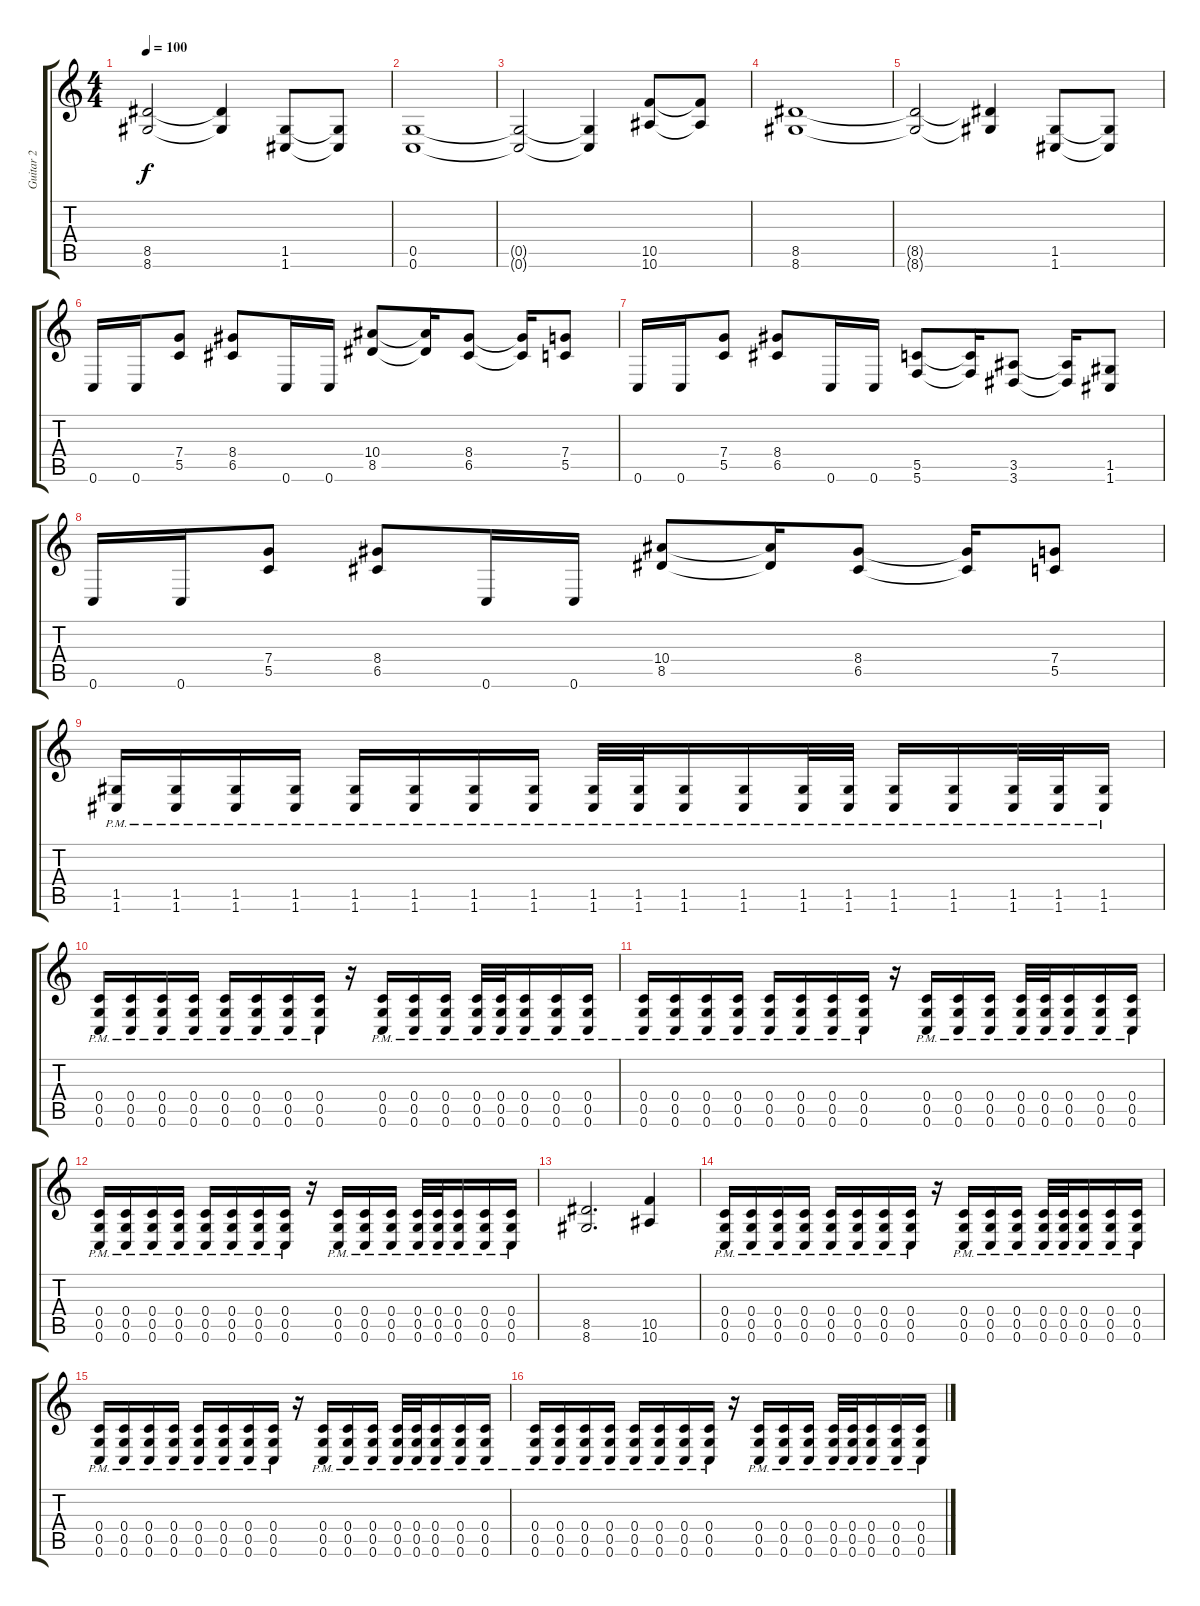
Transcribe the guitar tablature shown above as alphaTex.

\track ("Guitar 2" "Guitar 2") {instrument distortionguitar}
\staff {score tabs}
\tuning (D4 A3 F3 C3 G2 C2) {hide}
\ts (4 4)
\tempo 100
\clef g2
\ks c
(8.5{t} 8.6{t}).2{dy f} (8.5{t} 8.6{t}).4 (1.5 1.6).8 (1.5{t} 1.6{t}).8 |
(0.5 0.6).1 |
(0.5{t} 0.6{t}).2 (0.5{t} 0.6{t}).4 (10.5 10.6).8 (10.5{t} 10.6{t}).8 |
(8.5 8.6).1 |
(8.5{t} 8.6{t}).2 (8.5{t} 8.6{t}).4 (1.5 1.6).8 (1.5{t} 1.6{t}).8 |
0.6.16 0.6.16 (7.4 5.5).8 (8.4 6.5).8 0.6.16 0.6.16 (10.4 8.5).8 (10.4{t} 8.5{t}).16 (8.4 6.5).8 (8.4{t} 6.5{t}).16 (7.4 5.5).8 |
0.6.16 0.6.16 (7.4 5.5).8 (8.4 6.5).8 0.6.16 0.6.16 (5.5 5.6).8 (5.5{t} 5.6{t}).16 (3.5 3.6).8 (3.5{t} 3.6{t}).16 (1.5 1.6).8 |
0.6.16 0.6.16 (7.4 5.5).8 (8.4 6.5).8 0.6.16 0.6.16 (10.4 8.5).8 (10.4{t} 8.5{t}).16 (8.4 6.5).8 (8.4{t} 6.5{t}).16 (7.4 5.5).8 |
(1.5{pm} 1.6{pm}).16 (1.5{pm} 1.6{pm}).16 (1.5{pm} 1.6{pm}).16 (1.5{pm} 1.6{pm}).16 (1.5{pm} 1.6{pm}).16 (1.5{pm} 1.6{pm}).16 (1.5{pm} 1.6{pm}).16 (1.5{pm} 1.6{pm}).16 (1.5{pm} 1.6{pm}).32 (1.5{pm} 1.6{pm}).32 (1.5{pm} 1.6{pm}).16 (1.5{pm} 1.6{pm}).16 (1.5{pm} 1.6{pm}).32 (1.5{pm} 1.6{pm}).32 (1.5{pm} 1.6{pm}).16 (1.5{pm} 1.6{pm}).16 (1.5{pm} 1.6{pm}).32 (1.5{pm} 1.6{pm}).32 (1.5{pm} 1.6{pm}).16 |
(0.4{pm} 0.5{pm} 0.6{pm}).16 (0.4{pm} 0.5{pm} 0.6{pm}).16 (0.4{pm} 0.5{pm} 0.6{pm}).16 (0.4{pm} 0.5{pm} 0.6{pm}).16 (0.4{pm} 0.5{pm} 0.6{pm}).16 (0.4{pm} 0.5{pm} 0.6{pm}).16 (0.4{pm} 0.5{pm} 0.6{pm}).16 (0.4{pm} 0.5{pm} 0.6{pm}).16 r.16 (0.4{pm} 0.5{pm} 0.6{pm}).16 (0.4{pm} 0.5{pm} 0.6{pm}).16 (0.4{pm} 0.5{pm} 0.6{pm}).16 (0.4{pm} 0.5{pm} 0.6{pm}).32 (0.4{pm} 0.5{pm} 0.6{pm}).32 (0.4{pm} 0.5{pm} 0.6{pm}).16 (0.4{pm} 0.5{pm} 0.6{pm}).16 (0.4{pm} 0.5{pm} 0.6{pm}).16 |
(0.4{pm} 0.5{pm} 0.6{pm}).16 (0.4{pm} 0.5{pm} 0.6{pm}).16 (0.4{pm} 0.5{pm} 0.6{pm}).16 (0.4{pm} 0.5{pm} 0.6{pm}).16 (0.4{pm} 0.5{pm} 0.6{pm}).16 (0.4{pm} 0.5{pm} 0.6{pm}).16 (0.4{pm} 0.5{pm} 0.6{pm}).16 (0.4{pm} 0.5{pm} 0.6{pm}).16 r.16 (0.4{pm} 0.5{pm} 0.6{pm}).16 (0.4{pm} 0.5{pm} 0.6{pm}).16 (0.4{pm} 0.5{pm} 0.6{pm}).16 (0.4{pm} 0.5{pm} 0.6{pm}).32 (0.4{pm} 0.5{pm} 0.6{pm}).32 (0.4{pm} 0.5{pm} 0.6{pm}).16 (0.4{pm} 0.5{pm} 0.6{pm}).16 (0.4{pm} 0.5{pm} 0.6{pm}).16 |
(0.4{pm} 0.5{pm} 0.6{pm}).16 (0.4{pm} 0.5{pm} 0.6{pm}).16 (0.4{pm} 0.5{pm} 0.6{pm}).16 (0.4{pm} 0.5{pm} 0.6{pm}).16 (0.4{pm} 0.5{pm} 0.6{pm}).16 (0.4{pm} 0.5{pm} 0.6{pm}).16 (0.4{pm} 0.5{pm} 0.6{pm}).16 (0.4{pm} 0.5{pm} 0.6{pm}).16 r.16 (0.4{pm} 0.5{pm} 0.6{pm}).16 (0.4{pm} 0.5{pm} 0.6{pm}).16 (0.4{pm} 0.5{pm} 0.6{pm}).16 (0.4{pm} 0.5{pm} 0.6{pm}).32 (0.4{pm} 0.5{pm} 0.6{pm}).32 (0.4{pm} 0.5{pm} 0.6{pm}).16 (0.4{pm} 0.5{pm} 0.6{pm}).16 (0.4{pm} 0.5{pm} 0.6{pm}).16 |
(8.5 8.6).2{d} (10.5 10.6).4 |
(0.4{pm} 0.5{pm} 0.6{pm}).16 (0.4{pm} 0.5{pm} 0.6{pm}).16 (0.4{pm} 0.5{pm} 0.6{pm}).16 (0.4{pm} 0.5{pm} 0.6{pm}).16 (0.4{pm} 0.5{pm} 0.6{pm}).16 (0.4{pm} 0.5{pm} 0.6{pm}).16 (0.4{pm} 0.5{pm} 0.6{pm}).16 (0.4{pm} 0.5{pm} 0.6{pm}).16 r.16 (0.4{pm} 0.5{pm} 0.6{pm}).16 (0.4{pm} 0.5{pm} 0.6{pm}).16 (0.4{pm} 0.5{pm} 0.6{pm}).16 (0.4{pm} 0.5{pm} 0.6{pm}).32 (0.4{pm} 0.5{pm} 0.6{pm}).32 (0.4{pm} 0.5{pm} 0.6{pm}).16 (0.4{pm} 0.5{pm} 0.6{pm}).16 (0.4{pm} 0.5{pm} 0.6{pm}).16 |
(0.4{pm} 0.5{pm} 0.6{pm}).16 (0.4{pm} 0.5{pm} 0.6{pm}).16 (0.4{pm} 0.5{pm} 0.6{pm}).16 (0.4{pm} 0.5{pm} 0.6{pm}).16 (0.4{pm} 0.5{pm} 0.6{pm}).16 (0.4{pm} 0.5{pm} 0.6{pm}).16 (0.4{pm} 0.5{pm} 0.6{pm}).16 (0.4{pm} 0.5{pm} 0.6{pm}).16 r.16 (0.4{pm} 0.5{pm} 0.6{pm}).16 (0.4{pm} 0.5{pm} 0.6{pm}).16 (0.4{pm} 0.5{pm} 0.6{pm}).16 (0.4{pm} 0.5{pm} 0.6{pm}).32 (0.4{pm} 0.5{pm} 0.6{pm}).32 (0.4{pm} 0.5{pm} 0.6{pm}).16 (0.4{pm} 0.5{pm} 0.6{pm}).16 (0.4{pm} 0.5{pm} 0.6{pm}).16 |
(0.4{pm} 0.5{pm} 0.6{pm}).16 (0.4{pm} 0.5{pm} 0.6{pm}).16 (0.4{pm} 0.5{pm} 0.6{pm}).16 (0.4{pm} 0.5{pm} 0.6{pm}).16 (0.4{pm} 0.5{pm} 0.6{pm}).16 (0.4{pm} 0.5{pm} 0.6{pm}).16 (0.4{pm} 0.5{pm} 0.6{pm}).16 (0.4{pm} 0.5{pm} 0.6{pm}).16 r.16 (0.4{pm} 0.5{pm} 0.6{pm}).16 (0.4{pm} 0.5{pm} 0.6{pm}).16 (0.4{pm} 0.5{pm} 0.6{pm}).16 (0.4{pm} 0.5{pm} 0.6{pm}).32 (0.4{pm} 0.5{pm} 0.6{pm}).32 (0.4{pm} 0.5{pm} 0.6{pm}).16 (0.4{pm} 0.5{pm} 0.6{pm}).16 (0.4{pm} 0.5{pm} 0.6{pm}).16
